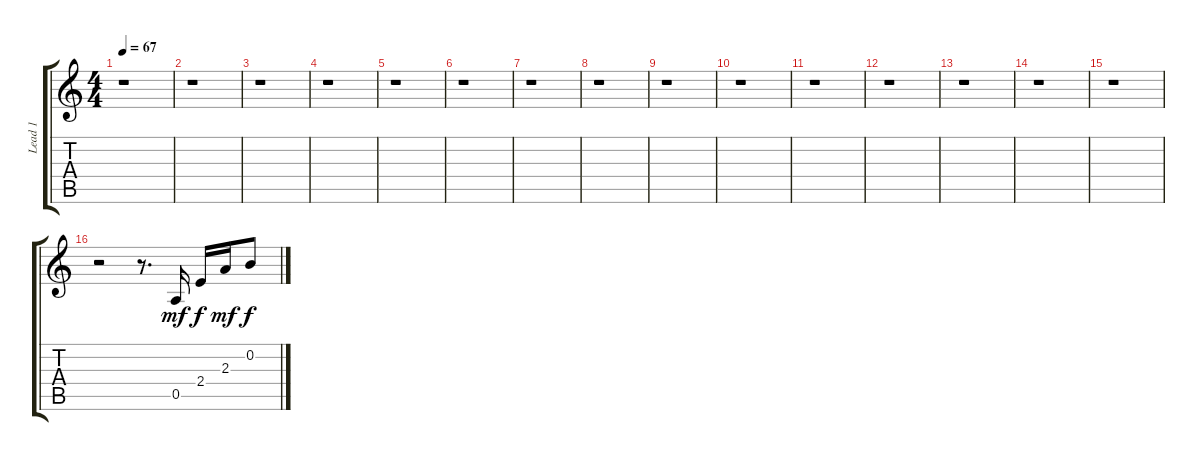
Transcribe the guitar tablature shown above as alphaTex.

\track ("Lead 1" "Lead 1") {instrument electricguitarjazz}
\staff {score tabs}
\tuning (E4 B3 G3 D3 A2 E2) {hide}
\ts (4 4)
\tempo 67
\clef g2
\ks c
r.1{dy mf} |
r.1 |
r.1 |
r.1 |
r.1 |
r.1 |
r.1 |
r.1 |
r.1 |
r.1 |
r.1 |
r.1 |
r.1 |
r.1 |
r.1 |
r.2 r.8{d} 0.5.16 2.4.16{dy f} 2.3.16{dy mf} 0.2.8{dy f}
